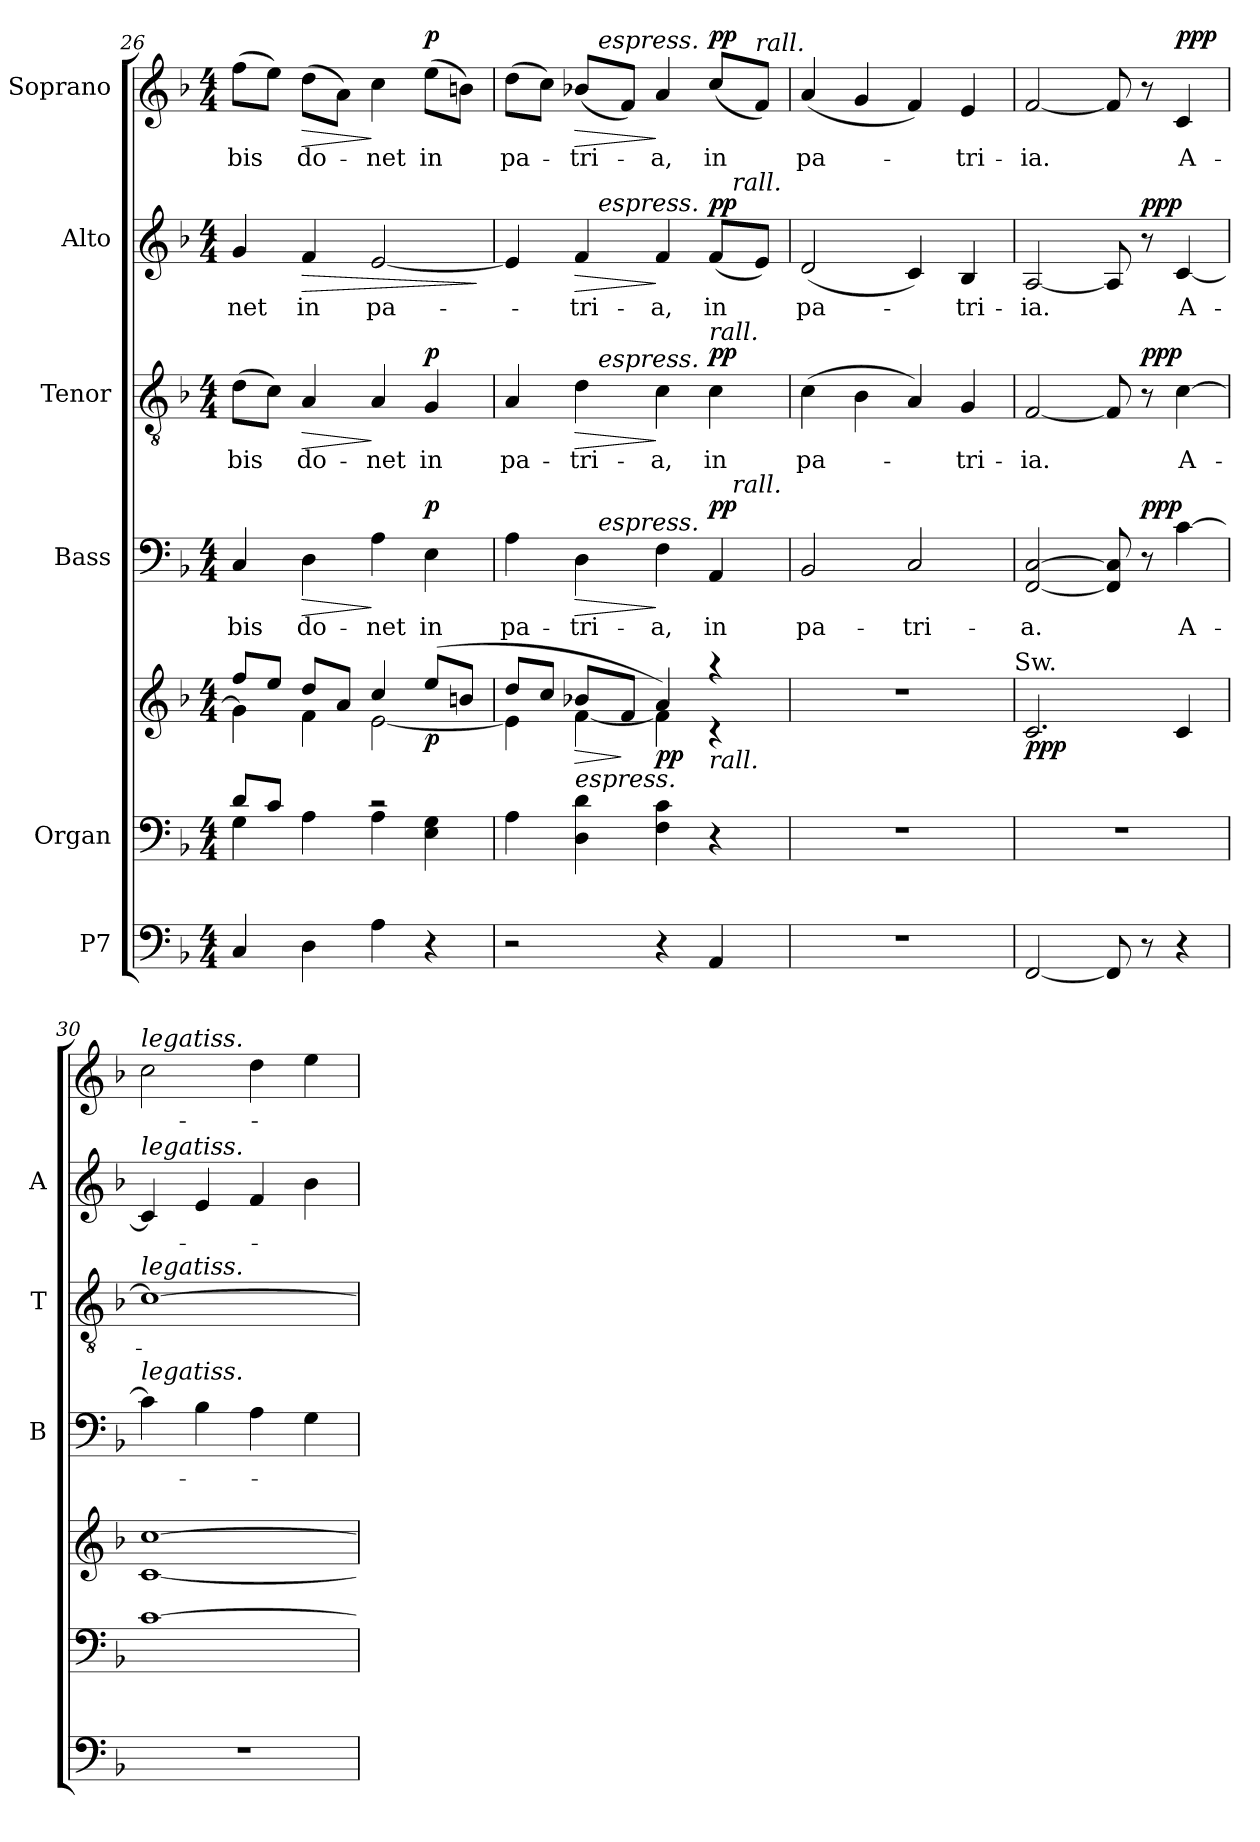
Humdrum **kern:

**kern	**kern	**kern	**dynam	**kern	**text	**dynam	**kern	**text	**dynam	**kern	**text	**dynam	**kern	**text	**dynam
*part6	*part5	*part5	*part5	*part4	*part4	*part4	*part3	*part3	*part3	*part2	*part2	*part2	*part1	*part1	*part1
*staff7	*staff6	*staff5	*staff5/6	*staff4	*staff4	*staff4	*staff3	*staff3	*staff3	*staff2	*staff2	*staff2	*staff1	*staff1	*staff1
*I"P7	*I"Organ	*	*	*I"Bass	*	*	*I"Tenor	*	*	*I"Alto	*	*	*I"Soprano	*	*
*	*	*	*	*I'B	*	*	*I'T	*	*	*I'A	*	*	*	*	*
*clefF4	*clefF4	*clefG2	*	*clefF4	*	*	*clefGv2	*	*	*clefG2	*	*	*clefG2	*	*
*	*	*	*	*	*	*	*ITrd7c12	*	*	*	*	*	*	*	*
*k[b-]	*k[b-]	*k[b-]	*	*k[b-]	*	*	*k[b-]	*	*	*k[b-]	*	*	*k[b-]	*	*
*F:	*F:	*F:	*	*F:	*	*	*F:	*	*	*F:	*	*	*F:	*	*
*M4/4	*M4/4	*M4/4	*	*M4/4	*	*	*M4/4	*	*	*M4/4	*	*	*M4/4	*	*
=26	=26	=26	=26	=26	=26	=26	=26	=26	=26	=26	=26	=26	=26	=26	=26
*	*^	*^	*	*	*	*	*	*	*	*	*	*	*	*	*
!	!	!	!	!	!	!	!LO:LY:b	!	!	!LO:LY:b	!	!	!LO:LY:b	!	!	!LO:LY:b	!
4C/	8d/L	4G\	8ff/L	4g\]	.	4C/	-bis	.	(>8D\L	-bis	.	4g/	-net	.	(>8ff\L	-bis	.
.	8c/J	.	8ee/J	.	.	.	.	.	8C\J)	.	.	.	.	.	8ee\J)	.	.
!	!	!	!	!	!	!	!LO:LY:b	!LO:HP:b	!	!LO:LY:b	!LO:HP:b	!	!LO:LY:b	!LO:HP:b	!	!LO:LY:b	!LO:HP:b
4D\	4ryy	4A\	8dd/L	4f\	.	4D\	do-	>	4AA/	do-	>	4f/	in	>	(>8dd\L	do-	>
.	.	.	8a/J	.	.	.	.	.	.	.	.	.	.	.	8a\J)	.	.
!	!	!	!	!	!	!	!LO:LY:b	!	!	!LO:LY:b	!	!	!LO:LY:b	!	!	!LO:LY:b	!
4A\	2rc	4A\	4cc/	[<2e\	.	4A\	-net	]	4AA/	-net	]	[<2e/	pa-	.	4cc\	-net	]
!	!	!	!	!	!LO:DY:b	!	!LO:LY:b	!LO:DY:a	!	!LO:LY:b	!LO:DY:a	!	!	!	!	!LO:LY:b	!LO:DY:a
4r	.	4E\ 4G\	(>8ee/L	.	p	4E\	in	p	4GG/	in	p	.	.	.	(>8ee\L	in	p
.	.	.	8bn/J	.	.	.	.	.	.	.	.	.	.	.	8bn\J)	.	.
*	*v	*v	*	*	*	*	*	*	*	*	*	*	*	*	*	*	*
*	*	*v	*v	*	*	*	*	*	*	*	*	*	*	*	*	*
.	.	.	.	.	.	.	.	.	.	.	.	]	.	.	.
=27	=27	=27	=27	=27	=27	=27	=27	=27	=27	=27	=27	=27	=27	=27	=27
*	*	*^	*	*	*	*	*	*	*	*	*	*	*	*	*
!	!	!	!	!	!	!LO:LY:b	!	!	!LO:LY:b	!	!	!	!	!	!LO:LY:b	!
*	*	*	*	*	*^	*	*	*^	*	*	*^	*	*	*^	*	*
2r	4A\	8dd/L	4e\]	.	4A\	4ryy	pa-	.	4AA/	4ryy	pa-	.	4e/]	4ryy	.	.	(>8dd\L	4ryy	pa-	.
.	.	8cc/J	.	.	.	.	.	.	.	.	.	.	.	.	.	.	8cc\J)	.	.	.
!	!	!LO:TX:b:i:t=espress.	!	!	!	!	!	!	!	!	!	!	!	!	!	!	!	!	!	!
!	!	!	!	!LO:HP:b	!	!	!LO:LY:b	!LO:HP:b	!	!	!LO:LY:b	!LO:HP:b	!	!	!LO:LY:b	!LO:HP:b	!	!	!LO:LY:b	!LO:HP:b
.	4D\ 4d\	8b-X/L	[<4f\	>	4D\	16ryy	-tri-	>	4D\	16ryy	-tri-	>	4f/	16ryy	-tri-	>	(<8b-X/L	16ryy	-tri-	>
!	!	!	!	!	!	!	!	!	!	!	!	!	!	!	!	!	!	!LO:TX:a:i:t=espress.	!	!
!	!	!	!	!	!	!	!	!	!	!	!	!	!	!LO:TX:a:i:t=espress.	!	!	!	!	!	!
!	!	!	!	!	!	!	!	!	!	!LO:TX:a:i:t=espress.	!	!	!	!	!	!	!	!	!	!
!	!	!	!	!	!	!LO:TX:a:i:t=espress.	!	!	!	!	!	!	!	!	!	!	!	!	!	!
.	.	.	.	.	.	2ryy	.	.	.	2ryy	.	.	.	2ryy	.	.	.	2ryy	.	.
.	.	8f/J	.	]	.	.	.	.	.	.	.	.	.	.	.	.	8f/J)	.	.	.
!	!	!	!	!LO:DY:b	!	!	!LO:LY:b	!	!	!	!LO:LY:b	!	!	!	!LO:LY:b	!	!	!	!LO:LY:b	!
4r	4F\ 4c\	4a/)	4f\]	pp	4F\	.	-a,	]	4C\	.	-a,	]	4f/	.	-a,	]	4a/	.	-a,	]
!	!	!	!	!	!	!	!	!	!LO:TX:a:i:t=rall.	!	!	!	!	!	!	!	!	!	!	!
!	!	!LO:TX:b:i:t=rall.	!	!	!	!	!	!	!	!	!	!	!	!	!	!	!	!	!	!
!	!	!	!	!	!	!	!LO:LY:b	!LO:DY:a	!	!	!LO:LY:b	!LO:DY:a	!	!	!LO:LY:b	!LO:DY:a	!	!	!LO:LY:b	!LO:DY:a
4AA/	4r	4raa	4rc	.	4AA/	.	in	pp	4C\	.	in	pp	(<8f/L	.	in	pp	(<8cc/L	.	in	pp
!	!	!	!	!	!	!	!	!	!	!	!	!	!	!LO:TX:a:i:t=rall.	!	!	!	!	!	!
!	!	!	!	!	!	!LO:TX:a:i:t=rall.	!	!	!	!	!	!	!	!	!	!	!	!	!	!
.	.	.	.	.	.	8.ryy	.	.	.	8.ryy	.	.	.	8.ryy	.	.	.	8.ryy	.	.
!	!	!	!	!	!	!	!	!	!	!	!	!	!	!	!	!	!LO:TX:a:i:t=rall.	!	!	!
.	.	.	.	.	.	.	.	.	.	.	.	.	8e/J)	.	.	.	8f/J)	.	.	.
*	*	*v	*v	*	*	*	*	*	*	*	*	*	*	*	*	*	*	*	*	*
!!LO:LB:g=z
=28	=28	=28	=28	=28	=28	=28	=28	=28	=28	=28	=28	=28	=28	=28	=28	=28	=28	=28	=28
!	!	!	!	!	!	!LO:LY:b	!	!	!	!LO:LY:b	!	!	!	!LO:LY:b	!	!	!	!LO:LY:b	!
*	*	*	*	*v	*v	*	*	*	*	*	*	*v	*v	*	*	*v	*v	*	*
*	*	*	*	*	*	*	*v	*v	*	*	*	*	*	*	*	*
1r	1r	1r	.	2BB-/	pa-	.	(>4C\	pa-	.	(<2d/	pa-	.	(<4a/	pa-	.
.	.	.	.	.	.	.	4BB-\	.	.	.	.	.	4g/	.	.
!	!	!	!	!	!LO:LY:b	!	!	!	!	!	!	!	!	!	!
.	.	.	.	2C/	-tri-	.	4AA/)	.	.	4c/)	.	.	4f/)	.	.
!	!	!	!	!	!	!	!	!LO:LY:b	!	!	!LO:LY:b	!	!	!LO:LY:b	!
.	.	.	.	.	.	.	4GG/	-tri-	.	4B-/	-tri-	.	4e/	-tri-	.
!	!	!LO:TX:a:t=Sw.	!	!	!	!	!	!	!	!	!	!	!	!	!
=29	=29	=29	=29	=29	=29	=29	=29	=29	=29	=29	=29	=29	=29	=29	=29
!	!	!	!LO:DY:b	!	!LO:LY:b	!	!	!LO:LY:b	!	!	!LO:LY:b	!	!	!LO:LY:b	!
[<2FF/	1r	2.c/	ppp	[<2FF/ [>2C/	-a.	.	[<2FF/	-ia.	.	[<2A/	-ia.	.	[<2f/	-ia.	.
8FF/]	.	.	.	8FF/] 8C/]	.	.	8FF/]	.	.	8A/]	.	.	8f/]	.	.
!	!	!	!	!	!	!LO:DY:a	!	!	!LO:DY:a	!	!	!LO:DY:a	!	!	!
8r	.	.	.	8r	.	ppp	8r	.	ppp	8r	.	ppp	8r	.	.
!	!	!	!	!	!LO:LY:b	!	!	!LO:LY:b	!	!	!LO:LY:b	!	!	!LO:LY:b	!LO:DY:a
4r	.	4c/	.	[>4c\	A-	.	[>4C\	A-	.	[<4c/	A-	.	4c/	A-	ppp
=30	=30	=30	=30	=30	=30	=30	=30	=30	=30	=30	=30	=30	=30	=30	=30
!	!	!	!	!	!	!	!	!	!	!	!	!	!LO:TX:a:i:t=legatiss.	!	!
!	!	!	!	!	!	!	!	!	!	!LO:TX:a:i:t=legatiss.	!	!	!	!	!
!	!	!	!	!	!	!	!LO:TX:a:i:t=legatiss.	!	!	!	!	!	!	!	!
!	!	!	!	!LO:TX:a:i:t=legatiss.	!	!	!	!	!	!	!	!	!	!	!
1r	[>1c	[<1c [>1cc	.	4c\]	.	.	1C_	.	.	4c/]	.	.	2cc\	.	.
.	.	.	.	4B-\	.	.	.	.	.	4e/	.	.	.	.	.
.	.	.	.	4A\	.	.	.	.	.	4f/	.	.	4dd\	.	.
.	.	.	.	4G\	.	.	.	.	.	4b-\	.	.	4ee\	.	.
=	=	=	=	=	=	=	=	=	=	=	=	=	=	=	=
*-	*-	*-	*-	*-	*-	*-	*-	*-	*-	*-	*-	*-	*-	*-	*-
